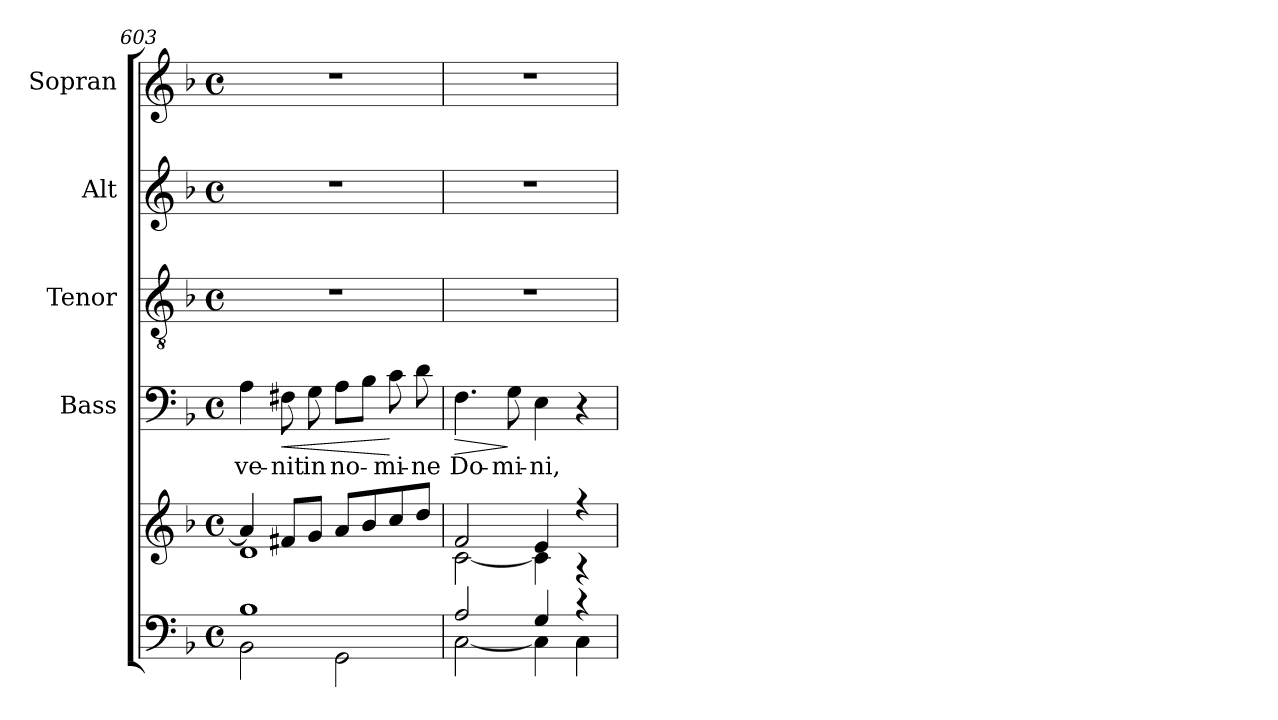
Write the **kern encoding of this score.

**kern	**kern	**kern	**text	**dynam	**kern	**kern	**kern
*part5	*part5	*part4	*part4	*part4	*part3	*part2	*part1
*staff6	*staff5	*staff4	*staff4	*staff4	*staff3	*staff2	*staff1
*	*	*I"Bass	*	*	*I"Tenor	*I"Alt	*I"Sopran
*	*	*I'B.	*	*	*I'T.	*I'A.	*I'S.
*clefF4	*clefG2	*clefF4	*	*	*clefGv2	*clefG2	*clefG2
*k[b-]	*k[b-]	*k[b-]	*	*	*k[b-]	*k[b-]	*k[b-]
*F:	*F:	*F:	*	*	*F:	*F:	*F:
*M4/4	*M4/4	*M4/4	*	*	*M4/4	*M4/4	*M4/4
*met(c)	*met(c)	*met(c)	*	*	*met(c)	*met(c)	*met(c)
=603	=603	=603	=603	=603	=603	=603	=603
*^	*^	*	*	*	*	*	*
!	!	!	!	!	!LO:LY:b	!	!	!	!
1B-	2BB-\	4a/]	1d	4A\	ve-	.	1r	1r	1r
!	!	!	!	!	!LO:LY:b	!LO:HP:b	!	!	!
.	.	8f#X/L	.	8F#X\	-nit	<	.	.	.
!	!	!	!	!	!LO:LY:b	!	!	!	!
.	.	8g/J	.	8G\	in	.	.	.	.
!	!	!	!	!	!LO:LY:b	!	!	!	!
.	2GG\	8a/L	.	8A\L	no-	.	.	.	.
.	.	8b-/	.	8B-\J	.	.	.	.	.
!	!	!	!	!	!LO:LY:b	!	!	!	!
.	.	8cc/	.	8c\	-mi-	[	.	.	.
!	!	!	!	!	!LO:LY:b	!	!	!	!
.	.	8dd/J	.	8d\	-ne	.	.	.	.
=604	=604	=604	=604	=604	=604	=604	=604	=604	=604
!	!	!	!	!	!LO:LY:b	!LO:HP:b	!	!	!
2A/	[<2C\	2f/	[<2c\	4.F\	Do-	>	1r	1r	1r
!	!	!	!	!	!LO:LY:b	!	!	!	!
.	.	.	.	8G\	-mi-	]	.	.	.
!	!	!	!	!	!LO:LY:b	!	!	!	!
4G/	4C\]	4e/	4c\]	4E\	-ni,	.	.	.	.
4rB	4C\	4r	4r	4r	.	.	.	.	.
*v	*v	*	*	*	*	*	*	*	*
*	*v	*v	*	*	*	*	*	*
=	=	=	=	=	=	=	=
*-	*-	*-	*-	*-	*-	*-	*-
